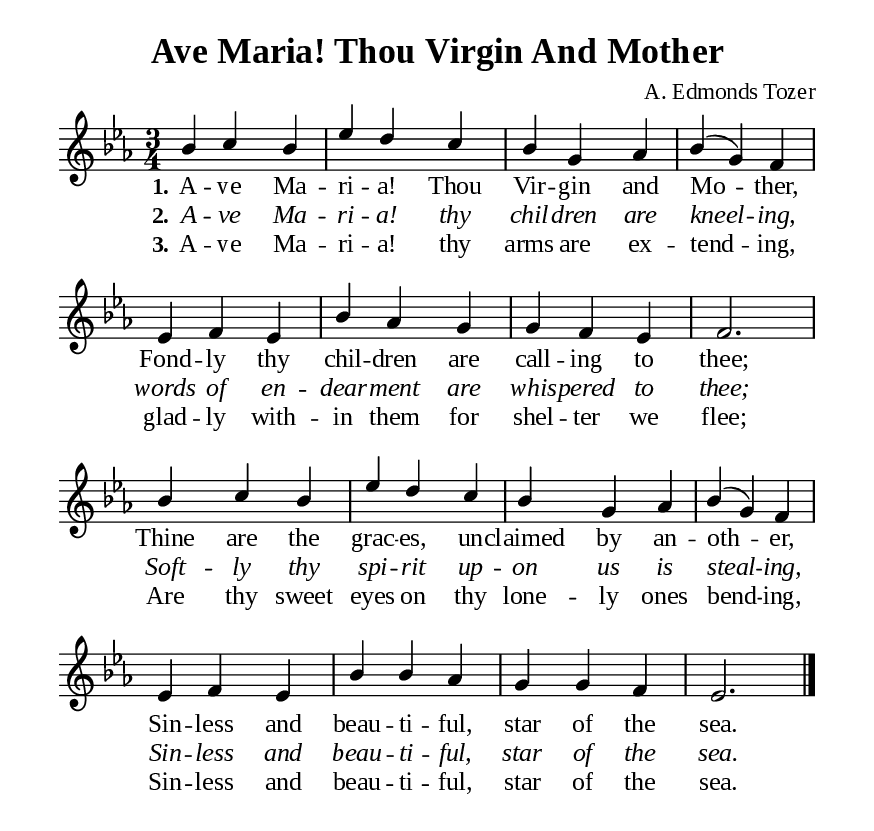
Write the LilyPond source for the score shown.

\version "2.18.2"

\header {
  title = "Ave Maria! Thou Virgin And Mother"
  composer = "A. Edmonds Tozer"
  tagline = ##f
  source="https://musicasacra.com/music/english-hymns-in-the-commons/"
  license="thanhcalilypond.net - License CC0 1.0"
}

global= {
  \key ees \major
  \time 3/4
  \override Score.BarNumber.break-visibility = ##(#f #f #f)
  \override Lyrics.LyricSpace.minimum-distance = #3.0
}

\paper {
  #(set-paper-size "a5")
  top-margin = 10\mm
  bottom-marign = 10\mm
  left-margin = 10\mm
  right-margin = 10\mm
  indent = #0
  #(define fonts
	 (make-pango-font-tree "Liberation Serif"
	 		       "Liberation Serif"
			       "Liberation Serif"
			       (/ 20 20)))
  system-system-spacing = #'((basic-distance . 3) (padding . 3))
}

printItalic = \with {
  \override LyricText.font-shape = #'italic
}

% Verse music
musicVerseSoprano = \relative c'' {
  %{	01	%} bes4 c bes |
  %{	02	%} ees d c |
  %{	03	%} bes g aes |
  %{	04	%} bes (g) f |
  %{	05	%} ees f ees |
  %{	06	%} bes' aes g |
  %{	07	%} g f ees |
  %{	08	%} f2. |
  %{	09	%} bes4 c bes |
  %{	10	%} ees d c |
  %{	11	%} bes g aes |
  %{	12	%} bes (g) f |
  %{	13	%} ees f ees |
  %{	14	%} bes' bes aes |
  %{	15	%} g g f |
  %{	16	%} ees2. \bar "|."
}

% Verse lyrics
verseOne = \lyricmode {
  \set stanza = #"1."
  A -- ve Ma -- ri -- a! Thou Vir -- gin and Mo -- ther,
  Fond -- ly thy chil -- dren are call -- ing to thee;
  Thine are the grac -- es, un -- claimed by an -- oth -- er,
  Sin -- less and beau -- ti -- ful, star of the sea.
}

verseTwo = \lyricmode {
  \set stanza = #"2."
  A -- ve Ma -- ri -- a! thy chil -- dren are kneel -- ing,
  words of en -- dear -- ment are whis -- pered to thee;
  Soft -- ly thy spi -- rit up -- on us is steal -- ing,
  Sin -- less and beau -- ti -- ful, star of the sea.
}

verseThree = \lyricmode {
  \set stanza = #"3."
  A -- ve Ma -- ri -- a! thy arms are ex -- tend -- ing,
  glad -- ly with -- in them for shel -- ter we flee;
  Are thy sweet eyes on thy lone -- ly ones bend -- ing,
  Sin -- less and beau -- ti -- ful, star of the sea.
}

% Layout
\score {
    \new ChoirStaff <<
      \new Staff <<
        \clef "treble"
        \new Voice = "sopranos" { \global \stemUp \slurUp \musicVerseSoprano }
      >>
      \new Lyrics \lyricsto sopranos \verseOne
      \new Lyrics \printItalic \lyricsto sopranos \verseTwo
      \new Lyrics \lyricsto sopranos \verseThree
    >>
}
